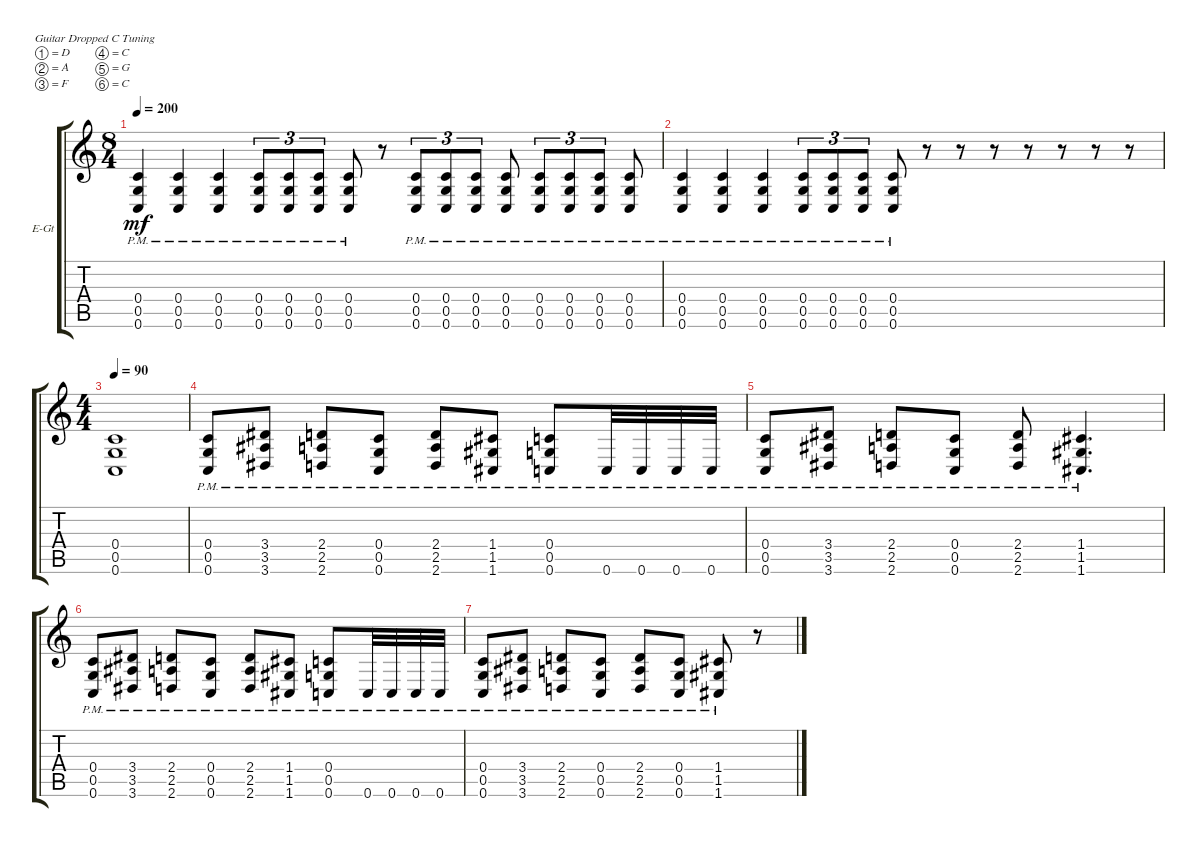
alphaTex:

\defaultSystemsLayout 4
\bracketExtendMode groupsimilarinstruments
\firstSystemTrackNameOrientation horizontal
\otherSystemsTrackNameOrientation horizontal
\track ("Gajic" "E-Gt") {instrument distortionguitar}
\staff {score tabs}
\tuning (D4 A3 F3 C3 G2 C2)
\ts (8 4)
\tempo 200
\clef g2
\ks c
(0.6{pm} 0.5{pm} 0.4{pm}).4{dy mf} (0.6{pm} 0.4{pm} 0.5{pm}).4 (0.6{pm} 0.5{pm} 0.4{pm}).4 (0.6{pm} 0.5{pm} 0.4{pm}).8{tu (3 2)} (0.6{pm} 0.4{pm} 0.5{pm}).8{tu (3 2)} (0.6{pm} 0.5{pm} 0.4{pm}).8{tu (3 2)} (0.6{pm} 0.5{pm} 0.4{pm}).8 r.8 (0.6{pm} 0.5{pm} 0.4{pm}).8{tu (3 2)} (0.6{pm} 0.4{pm} 0.5{pm}).8{tu (3 2)} (0.6{pm} 0.5{pm} 0.4{pm}).8{tu (3 2)} (0.6{pm} 0.5{pm} 0.4{pm}).8 (0.6{pm} 0.5{pm} 0.4{pm}).8{tu (3 2)} (0.6{pm} 0.4{pm} 0.5{pm}).8{tu (3 2)} (0.6{pm} 0.5{pm} 0.4{pm}).8{tu (3 2)} (0.6{pm} 0.5{pm} 0.4{pm}).8 |
(0.6{pm} 0.5{pm} 0.4{pm}).4 (0.6{pm} 0.4{pm} 0.5{pm}).4 (0.6{pm} 0.5{pm} 0.4{pm}).4 (0.6{pm} 0.5{pm} 0.4{pm}).8{tu (3 2)} (0.6{pm} 0.4{pm} 0.5{pm}).8{tu (3 2)} (0.6{pm} 0.5{pm} 0.4{pm}).8{tu (3 2)} (0.6{pm} 0.5{pm} 0.4{pm}).8 r.8 r.8 r.8 r.8 r.8 r.8 r.8 |
\ts (4 4)
\tempo 90
(0.6 0.5 0.4).1 |
(0.6{pm} 0.5{pm} 0.4{pm}).8 (3.6{pm} 3.5{pm} 3.4{pm}).8 (2.6{pm} 2.5{pm} 2.4{pm}).8 (0.6{pm} 0.5{pm} 0.4{pm}).8 (2.6{pm} 2.5{pm} 2.4{pm}).8 (1.6{pm} 1.5{pm} 1.4{pm}).8 (0.6{pm} 0.5{pm} 0.4{pm}).8 0.6{pm}.32 0.6{pm}.32 0.6{pm}.32 0.6{pm}.32 |
(0.6{pm} 0.5{pm} 0.4{pm}).8 (3.6{pm} 3.5{pm} 3.4{pm}).8 (2.6{pm} 2.4{pm} 2.5{pm}).8 (0.6{pm} 0.5{pm} 0.4{pm}).8 (2.6{pm} 2.4{pm} 2.5{pm}).8 (1.6{pm} 1.5{pm} 1.4{pm}).4{d} |
(0.6{pm} 0.5{pm} 0.4{pm}).8 (3.6{pm} 3.5{pm} 3.4{pm}).8 (2.6{pm} 2.5{pm} 2.4{pm}).8 (0.6{pm} 0.5{pm} 0.4{pm}).8 (2.6{pm} 2.5{pm} 2.4{pm}).8 (1.6{pm} 1.5{pm} 1.4{pm}).8 (0.6{pm} 0.5{pm} 0.4{pm}).8 0.6{pm}.32 0.6{pm}.32 0.6{pm}.32 0.6{pm}.32 |
(0.6{pm} 0.5{pm} 0.4{pm}).8 (3.6{pm} 3.5{pm} 3.4{pm}).8 (2.6{pm} 2.4{pm} 2.5{pm}).8 (0.6{pm} 0.5{pm} 0.4{pm}).8 (2.6{pm} 2.4{pm} 2.5{pm}).8 (0.6{pm} 0.5{pm} 0.4{pm}).8 (1.6{pm} 1.5{pm} 1.4{pm}).8 r.8
